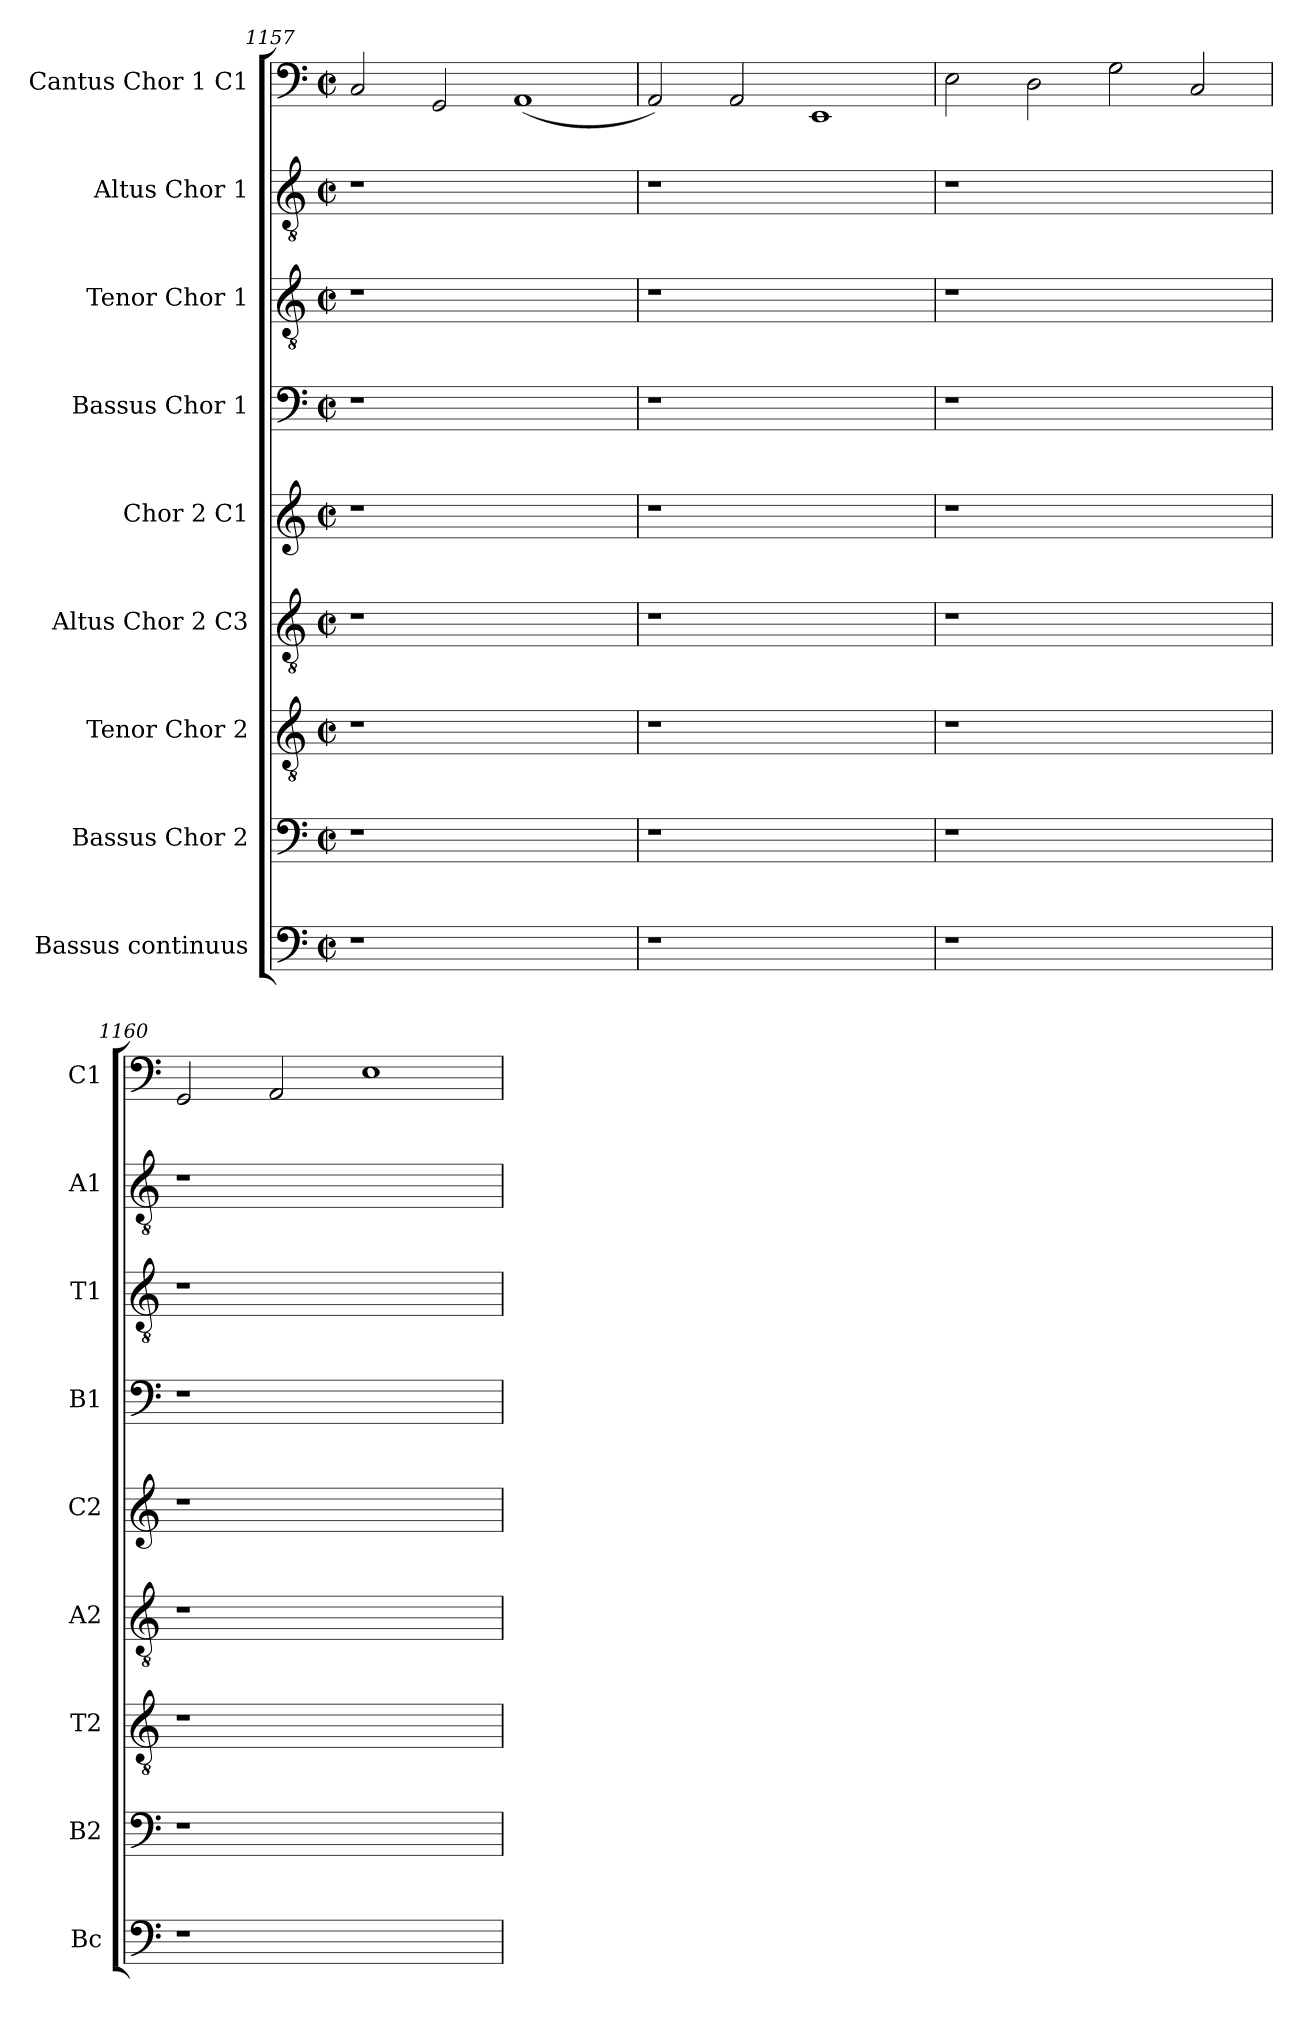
**kern	**kern	**kern	**kern	**kern	**kern	**kern	**kern	**kern
*part9	*part8	*part7	*part6	*part5	*part4	*part3	*part2	*part1
*staff9	*staff8	*staff7	*staff6	*staff5	*staff4	*staff3	*staff2	*staff1
*I"Bassus continuus	*I"Bassus Chor 2	*I"Tenor Chor 2	*I"Altus Chor 2 C3	*I"Chor 2 C1	*I"Bassus Chor 1	*I"Tenor Chor 1	*I"Altus Chor 1	*I"Cantus Chor 1 C1
*I'Bc	*I'B2	*I'T2	*I'A2	*I'C2	*I'B1	*I'T1	*I'A1	*I'C1
*clefF4	*clefF4	*clefGv2	*clefGv2	*clefG2	*clefF4	*clefGv2	*clefGv2	*clefF4
*ITrd7c12	*	*	*	*	*	*	*	*
*k[]	*k[]	*k[]	*k[]	*k[]	*k[]	*k[]	*k[]	*k[]
*C:	*C:	*C:	*C:	*C:	*C:	*C:	*C:	*C:
*M2/2	*M2/2	*M2/2	*M2/2	*M2/2	*M2/2	*M2/2	*M2/2	*M2/2
*met(c|)	*met(c|)	*met(c|)	*met(c|)	*met(c|)	*met(c|)	*met(c|)	*met(c|)	*met(c|)
=1157	=1157	=1157	=1157	=1157	=1157	=1157	=1157	=1157
1r	1r	1r	1r	1r	1r	1r	1r	2C/
.	.	.	.	.	.	.	.	2GG/
1ryy	1ryy	1ryy	1ryy	1ryy	1ryy	1ryy	1ryy	(<1AA
=1158	=1158	=1158	=1158	=1158	=1158	=1158	=1158	=1158
1r	1r	1r	1r	1r	1r	1r	1r	2AA/)
.	.	.	.	.	.	.	.	2AA/
1ryy	1ryy	1ryy	1ryy	1ryy	1ryy	1ryy	1ryy	1EE
=1159!	=1159!	=1159!	=1159!	=1159!	=1159!	=1159!	=1159!	=1159!
1r	1r	1r	1r	1r	1r	1r	1r	2E\
.	.	.	.	.	.	.	.	2D\
1ryy	1ryy	1ryy	1ryy	1ryy	1ryy	1ryy	1ryy	2G\
.	.	.	.	.	.	.	.	2C/
=1160	=1160	=1160	=1160	=1160	=1160	=1160	=1160	=1160
1r	1r	1r	1r	1r	1r	1r	1r	2GG/
.	.	.	.	.	.	.	.	2AA/
1ryy	1ryy	1ryy	1ryy	1ryy	1ryy	1ryy	1ryy	1E
=	=	=	=	=	=	=	=	=
*-	*-	*-	*-	*-	*-	*-	*-	*-
